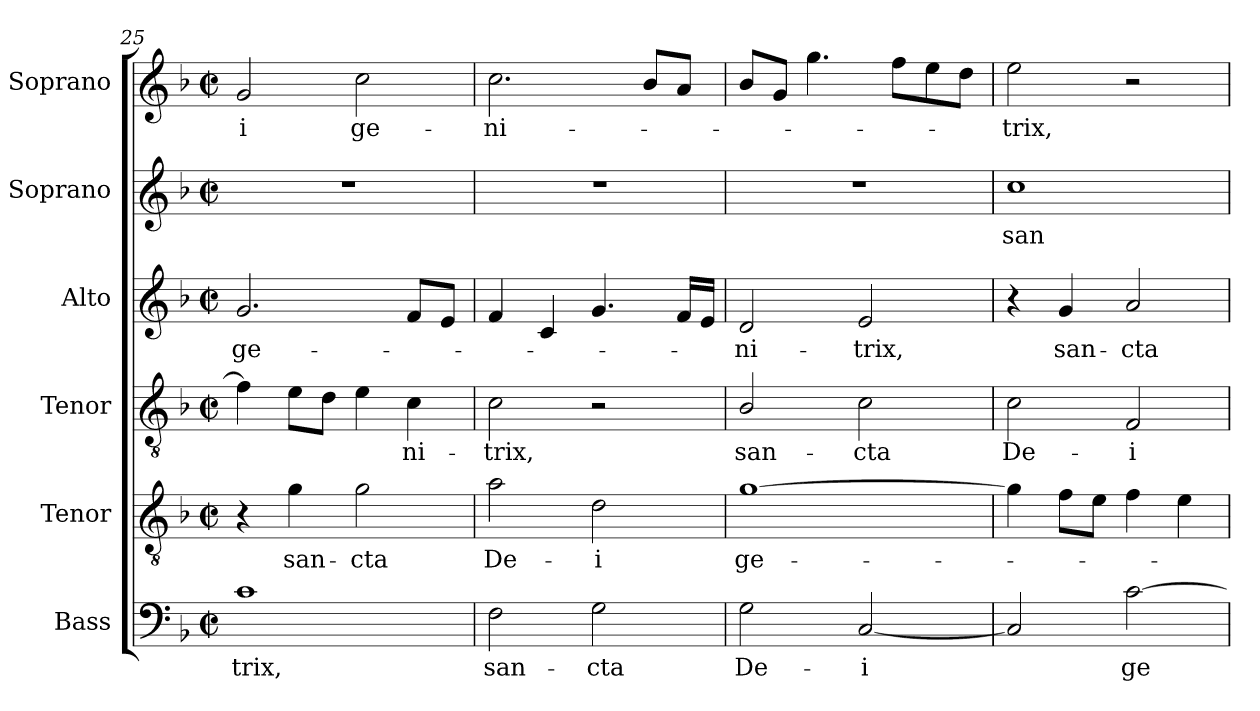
**kern	**text	**kern	**text	**kern	**text	**kern	**text	**kern	**text	**kern	**text
*part6	*part6	*part5	*part5	*part4	*part4	*part3	*part3	*part2	*part2	*part1	*part1
*staff6	*staff6	*staff5	*staff5	*staff4	*staff4	*staff3	*staff3	*staff2	*staff2	*staff1	*staff1
*I"Bass	*	*I"Tenor	*	*I"Tenor	*	*I"Alto	*	*I"Soprano	*	*I"Soprano	*
*I'B	*	*I'T2	*	*I'T1	*	*I'A	*	*I'S2	*	*I'S1	*
*clefF4	*	*clefGv2	*	*clefGv2	*	*clefG2	*	*clefG2	*	*clefG2	*
*	*	*ITrd7c12	*	*ITrd7c12	*	*	*	*	*	*	*
*k[b-]	*	*k[b-]	*	*k[b-]	*	*k[b-]	*	*k[b-]	*	*k[b-]	*
*F:	*	*F:	*	*F:	*	*F:	*	*F:	*	*F:	*
*M2/2	*	*M2/2	*	*M2/2	*	*M2/2	*	*M2/2	*	*M2/2	*
*met(c|)	*	*met(c|)	*	*met(c|)	*	*met(c|)	*	*met(c|)	*	*met(c|)	*
=25	=25	=25	=25	=25	=25	=25	=25	=25	=25	=25	=25
!	!LO:LY:b:color=#000000	!	!	!	!	!	!	!	!	!	!
!	!	!	!	!	!	!	!LO:LY:b:color=#000000	!	!	!	!
!	!	!	!	!	!	!	!	!	!	!	!LO:LY:b:color=#000000
1ci	-trix,	4r	.	4Fi\]	.	2.gi/	ge-	1r	.	2gi/	-i
!	!	!	!LO:LY:b:color=#000000	!	!	!	!	!	!	!	!
.	.	4Gi\	san-	8Ei\L	.	.	.	.	.	.	.
.	.	.	.	8Di\J	.	.	.	.	.	.	.
!	!	!	!LO:LY:b:color=#000000	!	!	!	!	!	!	!	!
!	!	!	!	!	!	!	!	!	!	!	!LO:LY:b:color=#000000
.	.	2Gi\	-cta	4Ei\	.	.	.	.	.	2cci\	ge-
!	!	!	!	!	!LO:LY:b:color=#000000	!	!	!	!	!	!
.	.	.	.	4Ci\	-ni-	8fi/L	.	.	.	.	.
.	.	.	.	.	.	8ei/J	.	.	.	.	.
=26	=26	=26	=26	=26	=26	=26	=26	=26	=26	=26	=26
!	!LO:LY:b:color=#000000	!	!	!	!	!	!	!	!	!	!
!	!	!	!LO:LY:b:color=#000000	!	!	!	!	!	!	!	!
!	!	!	!	!	!LO:LY:b:color=#000000	!	!	!	!	!	!
!	!	!	!	!	!	!	!	!	!	!	!LO:LY:b:color=#000000
2Fi\	san-	2Ai\	De-	2Ci\	-trix,	4fi/	.	1r	.	2.cci\	-ni-
.	.	.	.	.	.	4ci/	.	.	.	.	.
!	!LO:LY:b:color=#000000	!	!	!	!	!	!	!	!	!	!
!	!	!	!LO:LY:b:color=#000000	!	!	!	!	!	!	!	!
2Gi\	-cta	2Di\	-i	2r	.	4.gi/	.	.	.	.	.
.	.	.	.	.	.	.	.	.	.	8b-i/L	.
.	.	.	.	.	.	16fi/LL	.	.	.	8ai/J	.
.	.	.	.	.	.	16ei/JJ	.	.	.	.	.
=27	=27	=27	=27	=27	=27	=27	=27	=27	=27	=27	=27
!	!LO:LY:b:color=#000000	!	!	!	!	!	!	!	!	!	!
!	!	!	!LO:LY:b:color=#000000	!	!	!	!	!	!	!	!
!	!	!	!	!	!LO:LY:b:color=#000000	!	!	!	!	!	!
!	!	!	!	!	!	!	!LO:LY:b:color=#000000	!	!	!	!
2Gi\	De-	[1Gi	ge-	2BB-i/	san-	2di/	-ni-	1r	.	8b-i/L	.
.	.	.	.	.	.	.	.	.	.	8gi/J	.
.	.	.	.	.	.	.	.	.	.	4.ggi\	.
!	!LO:LY:b:color=#000000	!	!	!	!	!	!	!	!	!	!
!	!	!	!	!	!LO:LY:b:color=#000000	!	!	!	!	!	!
!	!	!	!	!	!	!	!LO:LY:b:color=#000000	!	!	!	!
[2Ci/	-i	.	.	2Ci\	-cta	2ei/	-trix,	.	.	.	.
.	.	.	.	.	.	.	.	.	.	8ffi\L	.
.	.	.	.	.	.	.	.	.	.	8eei\	.
.	.	.	.	.	.	.	.	.	.	8ddi\J	.
!!LO:PB:g=z
=28	=28	=28	=28	=28	=28	=28	=28	=28	=28	=28	=28
!	!	!	!	!	!LO:LY:b:color=#000000	!	!	!	!	!	!
!	!	!	!	!	!	!	!	!	!LO:LY:b:color=#000000	!	!
!	!	!	!	!	!	!	!	!	!	!	!LO:LY:b:color=#000000
2Ci/]	.	4Gi\]	.	2Ci\	De-	4r	.	1cci	san-	2eei\	-trix,
!	!	!	!	!	!	!	!LO:LY:b:color=#000000	!	!	!	!
.	.	8Fi\L	.	.	.	4gi/	san-	.	.	.	.
.	.	8Ei\J	.	.	.	.	.	.	.	.	.
!	!LO:LY:b:color=#000000	!	!	!	!	!	!	!	!	!	!
!	!	!	!	!	!LO:LY:b:color=#000000	!	!	!	!	!	!
!	!	!	!	!	!	!	!LO:LY:b:color=#000000	!	!	!	!
[2ci\	ge-	4Fi\	.	2FFi/	-i	2ai/	-cta	.	.	2r	.
.	.	4Ei\	.	.	.	.	.	.	.	.	.
=	=	=	=	=	=	=	=	=	=	=	=
*-	*-	*-	*-	*-	*-	*-	*-	*-	*-	*-	*-
